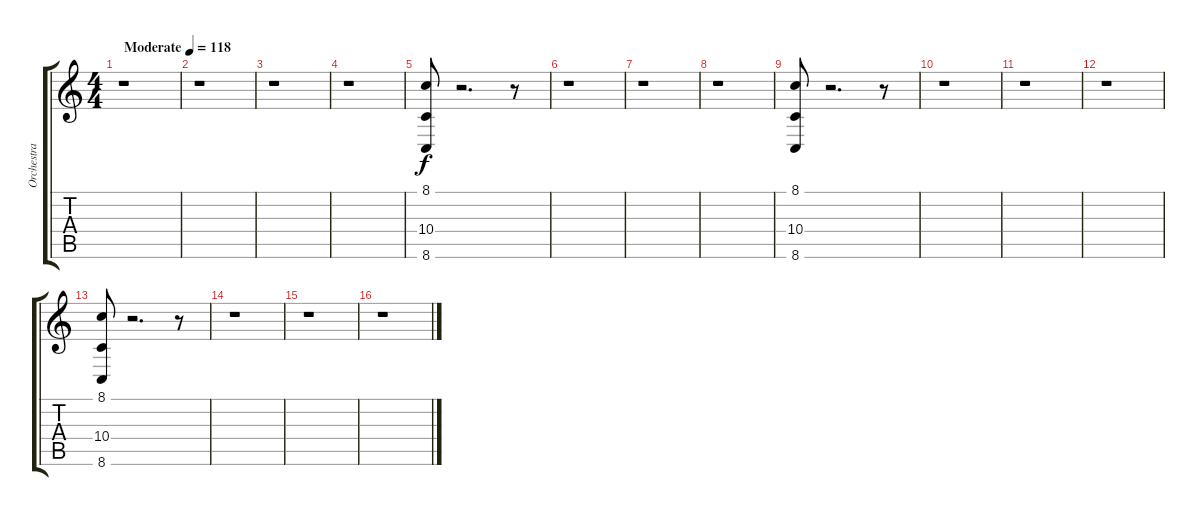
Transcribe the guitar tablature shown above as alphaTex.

\track ("Orchestra Hit" "Orchestra ") {instrument orchestrahit}
\staff {score tabs}
\tuning (E4 B3 G3 D3 A2 E2) {hide}
\ts (4 4)
\tempo (118 "Moderate")
\clef g2
\ks c
r.1{dy f instrument orchestrahit} |
r.1 |
r.1 |
r.1 |
(8.1 10.4 8.6).8{volume 12 balance 8} r.2{d} r.8 |
r.1 |
r.1 |
r.1 |
(8.1 10.4 8.6).8 r.2{d} r.8 |
r.1 |
r.1 |
r.1 |
(8.1 10.4 8.6).8 r.2{d} r.8 |
r.1 |
r.1 |
r.1
